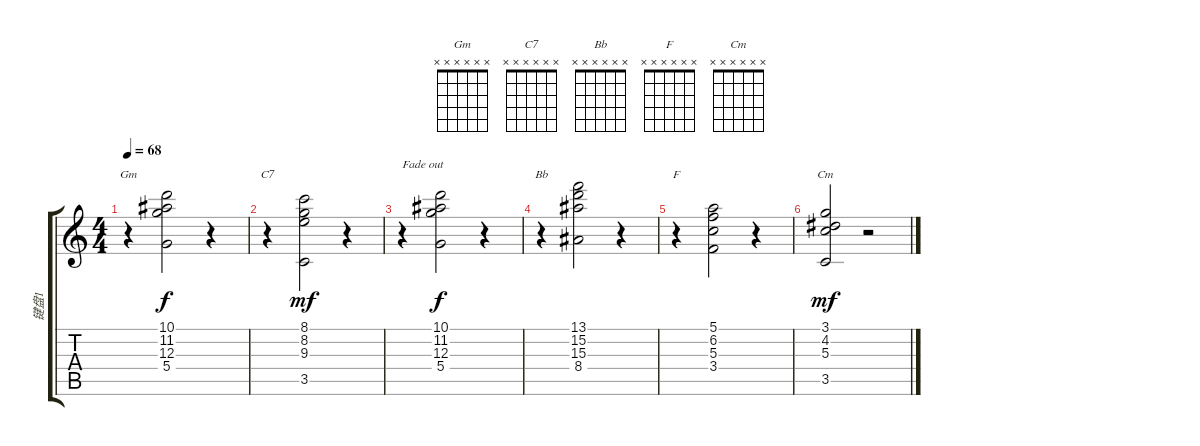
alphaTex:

\track ("键盘1" "键盘1") {instrument fx5brightness}
\staff {score tabs}
\tuning (E5 B4 G4 D4 A3 E3) {hide}
\chord ("Gm" x x x x x x)
\chord ("C7" x x x x x x)
\chord ("Bb" x x x x x x)
\chord ("F" x x x x x x)
\chord ("Cm" x x x x x x)
\ts (4 4)
\tempo 68
\clef g2
\ks c
r.4{ch "Gm" dy f} (10.1 11.2 12.3 5.4).2 r.4 |
r.4{ch "C7"} (8.1 8.2 9.3 3.5).2{dy mf} r.4 |
r.4{txt "Fade out" volume 4} (10.1 11.2 12.3 5.4).2{dy f} r.4 |
r.4{ch "Bb"} (13.1 15.2 15.3 8.4).2 r.4 |
r.4{ch "F" volume 0} (5.1 6.2 5.3 3.4).2 r.4 |
(3.1 4.2 5.3 3.5).2{ch "Cm" dy mf} r.2
